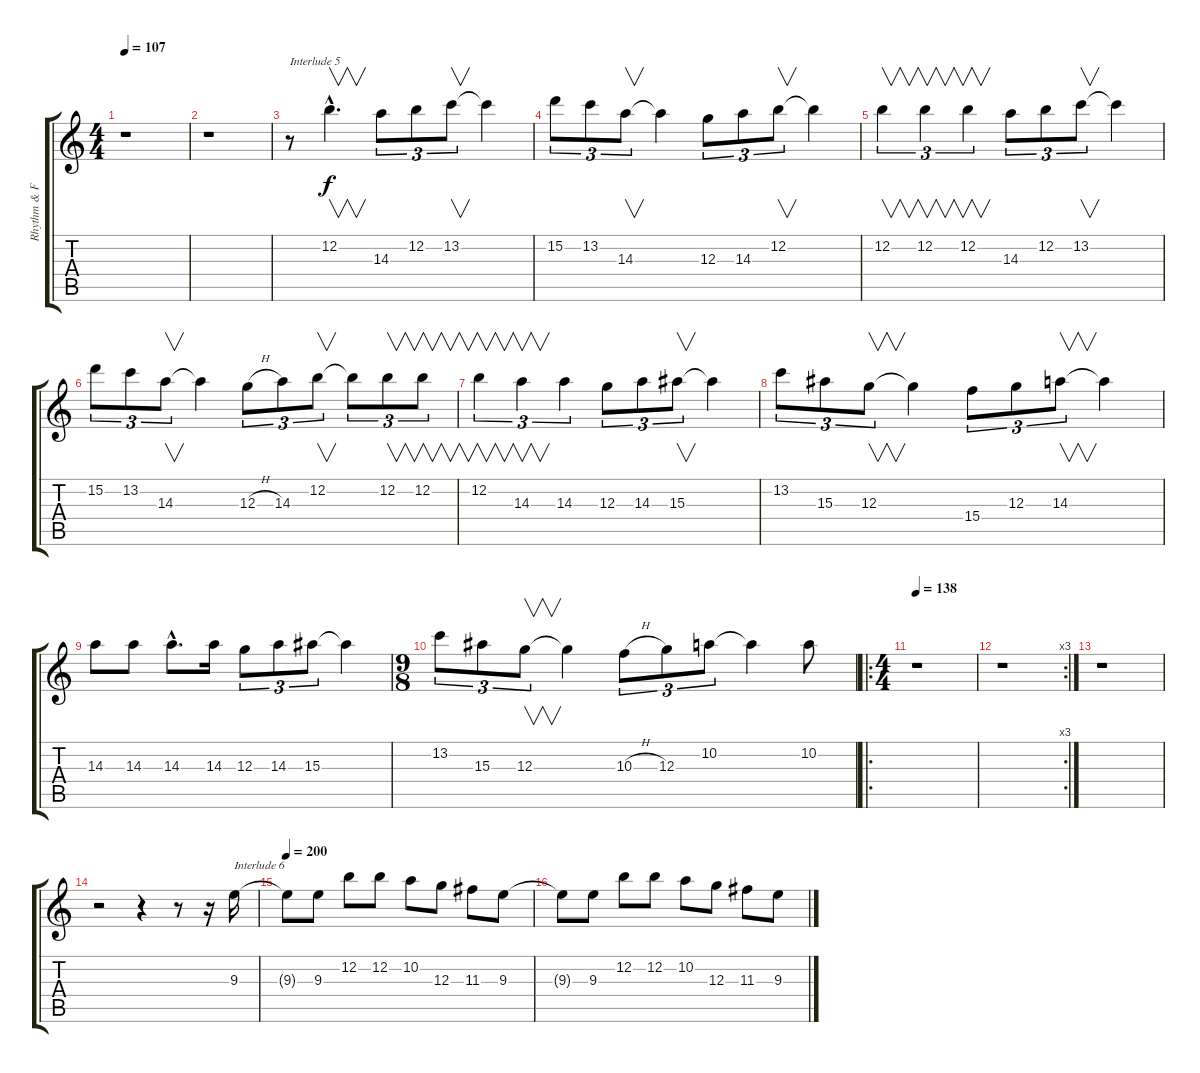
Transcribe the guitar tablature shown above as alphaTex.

\track ("Rhythm & Fills (Dist.)" "Rhythm & F") {instrument distortionguitar}
\staff {score tabs}
\tuning (E4 B3 G3 D3 A2 E2) {hide}
\ts (4 4)
\tempo 107
\clef g2
\ks c
r.1{dy f} |
r.1 |
r.8{txt "Interlude 5"} 12.2{hac}.4{v d} 14.3.8{tu (3 2)} 12.2.8{tu (3 2)} 13.2.8{v tu (3 2)} 13.2{t}.4 |
15.2.8{tu (3 2)} 13.2.8{tu (3 2)} 14.3.8{v tu (3 2)} 14.3{t}.4 12.3.8{tu (3 2)} 14.3.8{tu (3 2)} 12.2.8{v tu (3 2)} 12.2{t}.4 |
12.2.4{v tu (3 2)} 12.2.4{v tu (3 2)} 12.2.4{v tu (3 2)} 14.3.8{tu (3 2)} 12.2.8{tu (3 2)} 13.2.8{v tu (3 2)} 13.2{t}.4 |
15.2.8{tu (3 2)} 13.2.8{tu (3 2)} 14.3.8{v tu (3 2)} 14.3{t}.4 12.3{h}.8{tu (3 2)} 14.3.8{tu (3 2)} 12.2.8{v tu (3 2)} 12.2{t}.8{tu (3 2)} 12.2.8{v tu (3 2)} 12.2.8{v tu (3 2)} |
12.2.4{v tu (3 2)} 14.3.4{v tu (3 2)} 14.3.4{tu (3 2)} 12.3.8{tu (3 2)} 14.3.8{tu (3 2)} 15.3.8{v tu (3 2)} 15.3{t}.4 |
13.2.8{tu (3 2)} 15.3.8{tu (3 2)} 12.3.8{v tu (3 2)} 12.3{t}.4 15.4.8{tu (3 2)} 12.3.8{tu (3 2)} 14.3.8{v tu (3 2)} 14.3{t}.4 |
14.3.8 14.3.8 14.3{hac}.8{d} 14.3.16 12.3.8{tu (3 2)} 14.3.8{tu (3 2)} 15.3.8{tu (3 2)} 15.3{t}.4 |
\ts (9 8)
13.2.8{tu (3 2)} 15.3.8{tu (3 2)} 12.3.8{v tu (3 2)} 12.3{t}.4 10.3{h}.8{tu (3 2)} 12.3.8{tu (3 2)} 10.2.8{tu (3 2)} 10.2{t}.4 10.2.8 |
\ro
\ts (4 4)
\tempo 138
r.1 |
\rc 3
r.1 |
r.1 |
r.2 r.4 r.8 r.16 9.3.16{txt "Interlude 6"} |
\tempo 200
9.3{t}.8 9.3.8 12.2.8 12.2.8 10.2.8 12.3.8 11.3.8 9.3.8 |
9.3{t}.8 9.3.8 12.2.8 12.2.8 10.2.8 12.3.8 11.3.8 9.3.8
